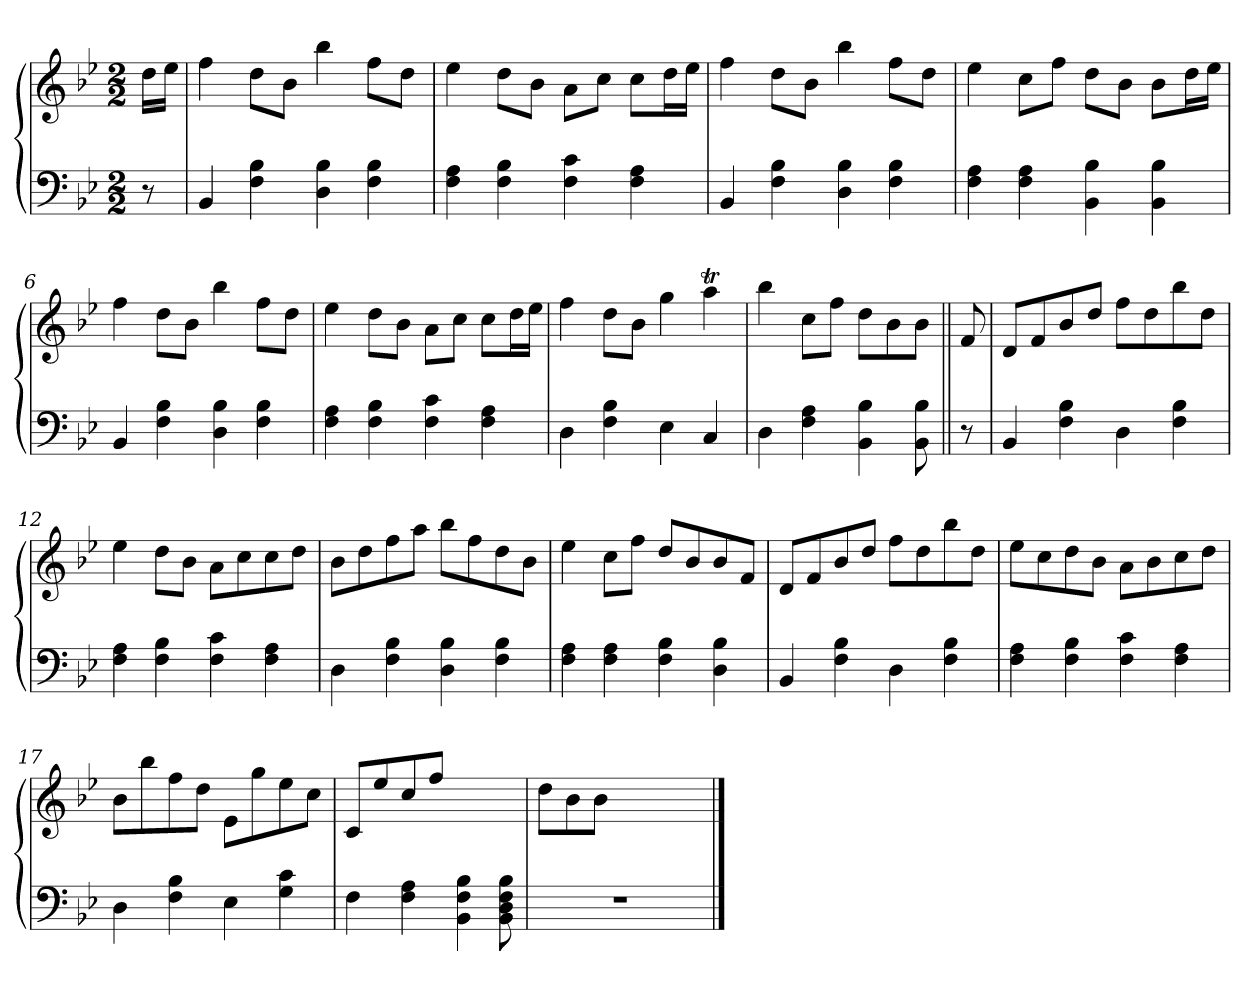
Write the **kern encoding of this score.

**kern	**kern
*part2	*part1
*staff2	*staff1
*clefF4	*clefG2
*k[b-e-]	*k[b-e-]
*B-:	*B-:
*M2/2	*M2/2
=1	=1
8r	16dd\LL
.	16ee-\JJ
=2	=2
4BB-/	4ff\
4F\ 4B-\	8dd\L
.	8b-\J
4D\ 4B-\	4bb-\
4F\ 4B-\	8ff\L
.	8dd\J
=3	=3
4F\ 4A\	4ee-\
4F\ 4B-\	8dd\L
.	8b-\J
4F\ 4c\	8a\L
.	8cc\J
4F\ 4A\	8cc\L
.	16dd\L
.	16ee-\JJ
=4	=4
4BB-/	4ff\
4F\ 4B-\	8dd\L
.	8b-\J
4D\ 4B-\	4bb-\
4F\ 4B-\	8ff\L
.	8dd\J
=5	=5
4F\ 4A\	4ee-\
4F\ 4A\	8cc\L
.	8ff\J
4BB-\ 4B-\	8dd\L
.	8b-\J
4BB-\ 4B-\	8b-\L
.	16dd\L
.	16ee-\JJ
=6	=6
4BB-/	4ff\
4F\ 4B-\	8dd\L
.	8b-\J
4D\ 4B-\	4bb-\
4F\ 4B-\	8ff\L
.	8dd\J
=7	=7
4F\ 4A\	4ee-\
4F\ 4B-\	8dd\L
.	8b-\J
4F\ 4c\	8a\L
.	8cc\J
4F\ 4A\	8cc\L
.	16dd\L
.	16ee-\JJ
!!LO:LB:g=z
=8	=8
4D\	4ff\
4F\ 4B-\	8dd\L
.	8b-\J
4E-\	4gg\
4C/	4aat\
=9	=9
4D\	4bb-\
4F\ 4A\	8cc\L
.	8ff\J
4BB-\ 4B-\	8dd\L
.	8b-\
8BB-\ 8B-\	8b-\J
=10||	=10||
8r	8f/
=11	=11
4BB-/	8d/L
.	8f/
4F\ 4B-\	8b-/
.	8dd/J
4D\	8ff\L
.	8dd\
4F\ 4B-\	8bb-\
.	8dd\J
=12	=12
4F\ 4A\	4ee-\
4F\ 4B-\	8dd\L
.	8b-\J
4F\ 4c\	8a\L
.	8cc\
4F\ 4A\	8cc\
.	8dd\J
=13	=13
4D\	8b-\L
.	8dd\
4F\ 4B-\	8ff\
.	8aa\J
4D\ 4B-\	8bb-\L
.	8ff\
4F\ 4B-\	8dd\
.	8b-\J
=14	=14
4F\ 4A\	4ee-\
4F\ 4A\	8cc\L
.	8ff\J
4F\ 4B-\	8dd/L
.	8b-/
4D\ 4B-\	8b-/
.	8f/J
!!LO:LB:g=z
=15	=15
4BB-/	8d/L
.	8f/
4F\ 4B-\	8b-/
.	8dd/J
4D\	8ff\L
.	8dd\
4F\ 4B-\	8bb-\
.	8dd\J
=16	=16
4F\ 4A\	8ee-\L
.	8cc\
4F\ 4B-\	8dd\
.	8b-\J
4F\ 4c\	8a\L
.	8b-\
4F\ 4A\	8cc\
.	8dd\J
=17	=17
4D\	8b-\L
.	8bb-\
4F\ 4B-\	8ff\
.	8dd\J
4E-\	8e-\L
.	8gg\
4G\ 4c\	8ee-\
.	8cc\J
=18	=18
4F\	8c/L
.	8ee-/
4F\ 4A\	8cc/
.	8ff/J
4BB-\ 4F\ 4B-\	4.ryy
8BB-\ 8D\ 8F\ 8B-\	.
=19	=19
1r	8dd\L
.	8b-\
.	8b-\J
.	2ryy
.	8ryy
==	==
*-	*-
